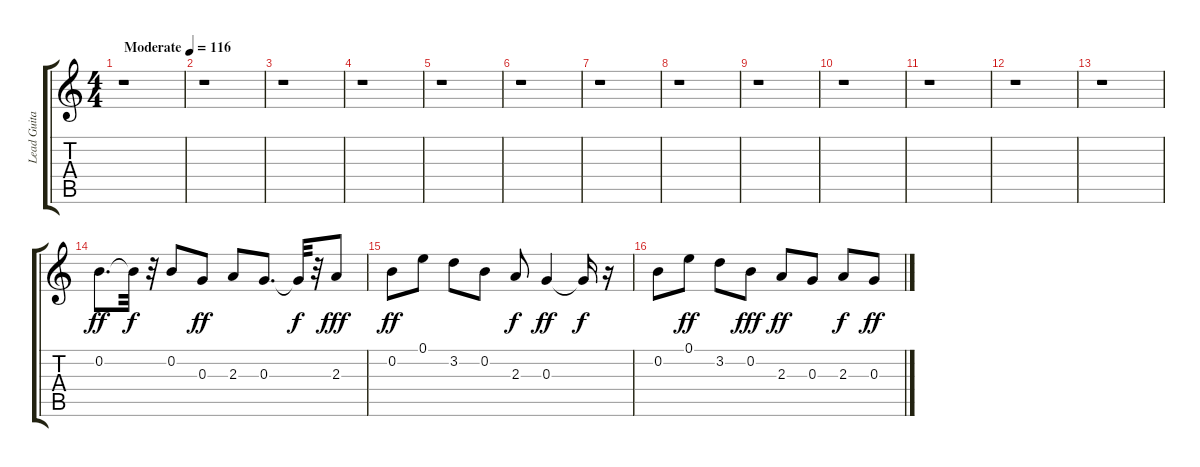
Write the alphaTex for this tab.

\track ("Lead Guitar 2" "Lead Guita") {instrument acousticguitarnylon}
\staff {score tabs}
\tuning (E4 B3 G3 D3 A2 E2) {hide}
\ts (4 4)
\tempo (116 "Moderate")
\clef g2
\ks c
r.1{dy ff instrument acousticguitarnylon} |
r.1 |
r.1 |
r.1 |
r.1 |
r.1 |
r.1 |
r.1 |
r.1 |
r.1 |
r.1 |
r.1 |
r.1 |
0.2.8{d} 0.2{t}.32{dy f} r.32 0.2.8 0.3.8{dy ff} 2.3.8 0.3.8{d} 0.3{t}.32{dy f} r.32 2.3.8{dy fff} |
0.2.8{dy ff} 0.1.8 3.2.8 0.2.8 2.3.8{dy f} 0.3.4{dy ff} 0.3{t}.16{dy f} r.16 |
0.2.8 0.1.8{dy ff} 3.2.8 0.2.8{dy fff} 2.3.8{dy ff} 0.3.8 2.3.8{dy f} 0.3.8{dy ff}
